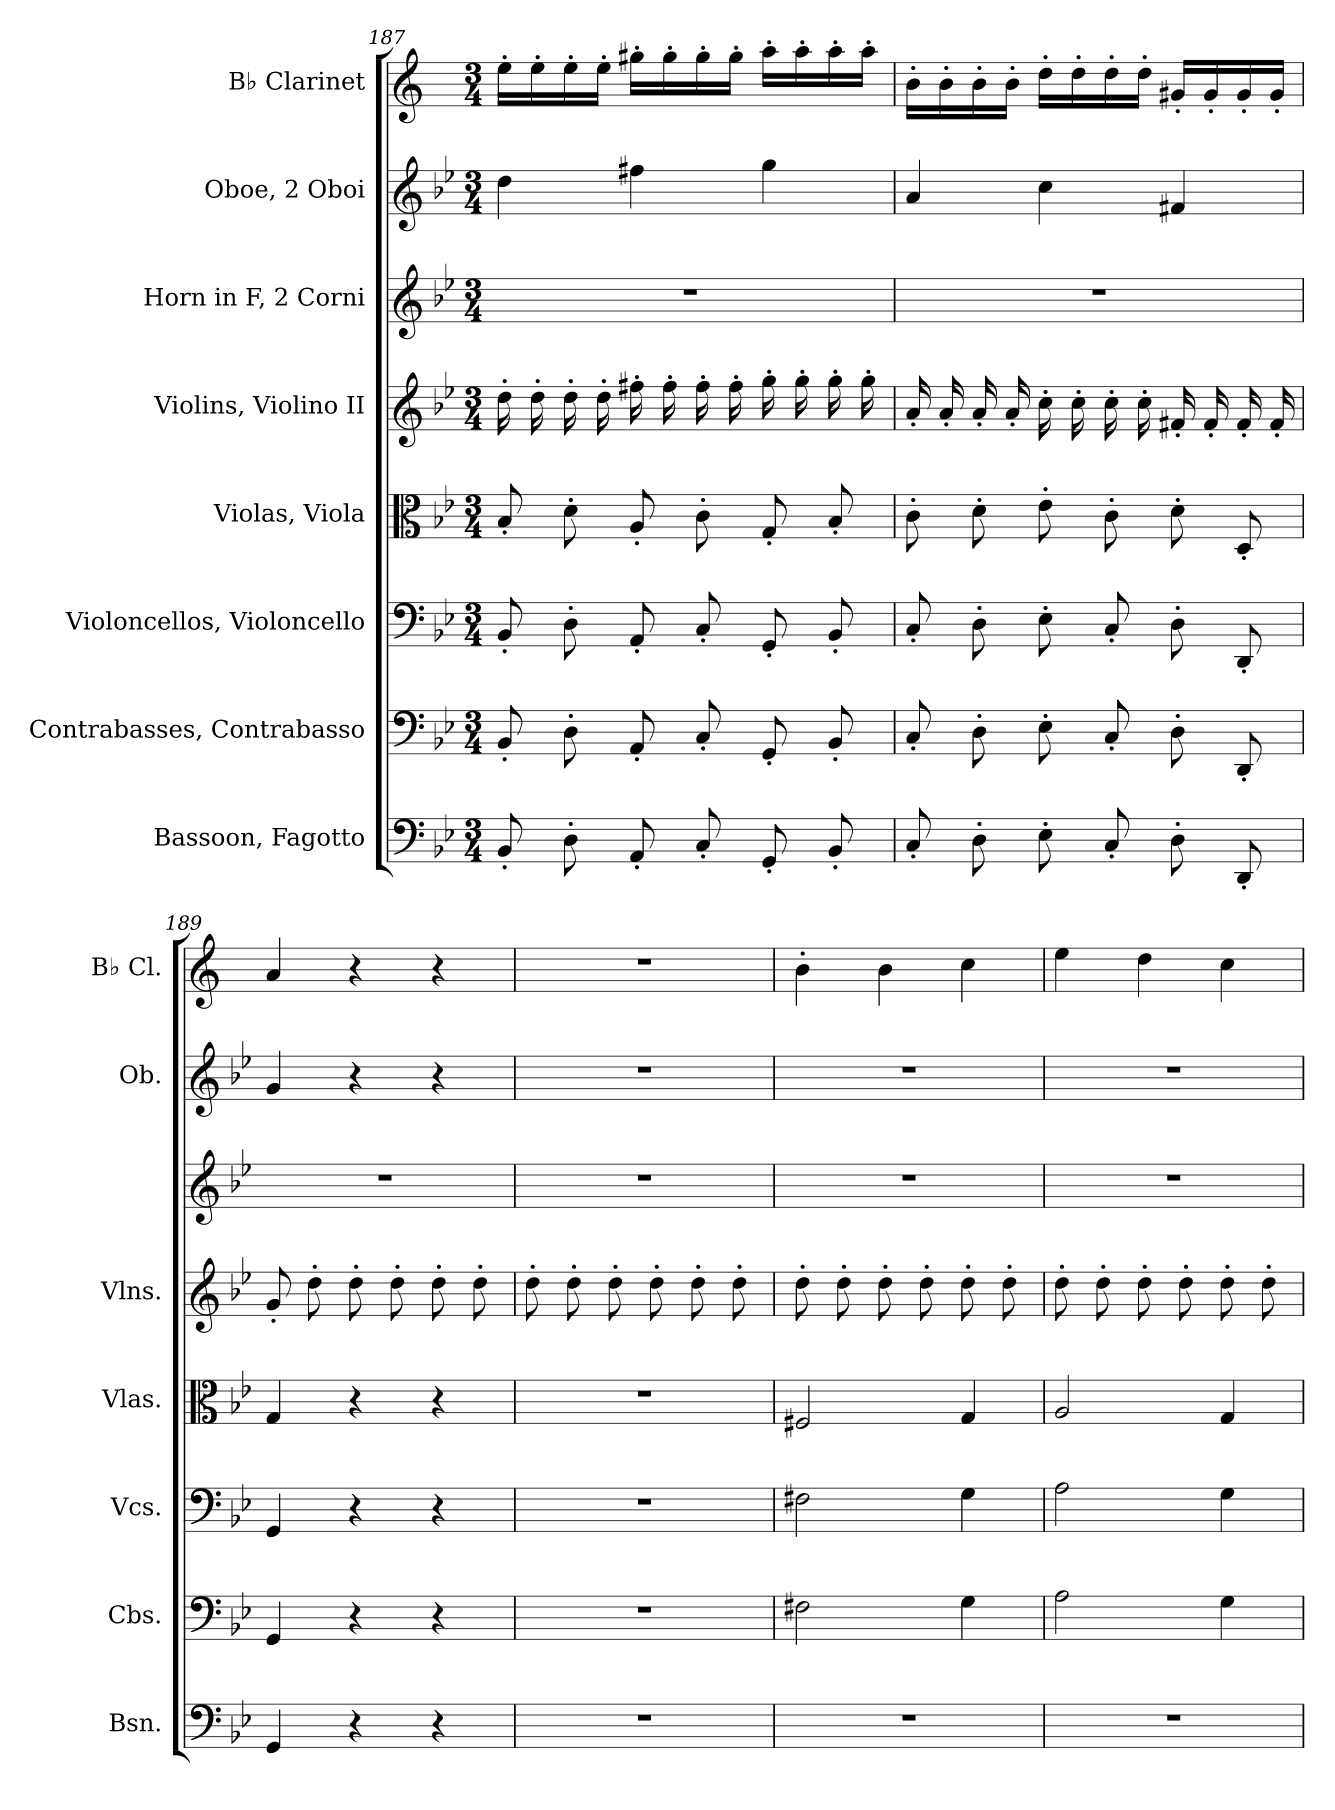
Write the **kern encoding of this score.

**kern	**kern	**kern	**kern	**kern	**kern	**kern	**kern
*part8	*part7	*part6	*part5	*part4	*part3	*part2	*part1
*staff8	*staff7	*staff6	*staff5	*staff4	*staff3	*staff2	*staff1
*I"Bassoon, Fagotto	*I"Contrabasses, Contrabasso	*I"Violoncellos, Violoncello	*I"Violas, Viola	*I"Violins, Violino II	*I"Horn in F, 2 Corni	*I"Oboe, 2 Oboi	*I"B♭ Clarinet
*I'Bsn.	*I'Cbs.	*I'Vcs.	*I'Vlas.	*I'Vlns.	*	*I'Ob.	*I'B♭ Cl.
!!LO:LB:g=z
*clefF4	*clefF4	*clefF4	*clefC3	*clefG2	*clefG2	*clefG2	*clefG2
*	*ITrd7c12	*	*	*	*ITrd4c7	*	*ITrd1c2
*k[b-e-]	*k[b-e-]	*k[b-e-]	*k[b-e-]	*k[b-e-]	*k[b-e-a-]	*k[b-e-]	*k[b-e-]
*M3/4	*M3/4	*M3/4	*M3/4	*M3/4	*M3/4	*M3/4	*M3/4
=187	=187	=187	=187	=187	=187	=187	=187
8BB-'/	8BBB-'/	8BB-'/	8B-'/	16dd'\	2.r	4dd\	16dd'\LL
.	.	.	.	16dd'\	.	.	16dd'\
8D'\	8DD'\	8D'\	8d'\	16dd'\	.	.	16dd'\
.	.	.	.	16dd'\	.	.	16dd'\JJ
8AA'/	8AAA'/	8AA'/	8A'/	16ff#X'\	.	4ff#X\	16ff#X'\LL
.	.	.	.	16ff#'\	.	.	16ff#'\
8C'/	8CC'/	8C'/	8c'\	16ff#'\	.	.	16ff#'\
.	.	.	.	16ff#'\	.	.	16ff#'\JJ
8GG'/	8GGG'/	8GG'/	8G'/	16gg'\	.	4gg\	16gg'\LL
.	.	.	.	16gg'\	.	.	16gg'\
8BB-'/	8BBB-'/	8BB-'/	8B-'/	16gg'\	.	.	16gg'\
.	.	.	.	16gg'\	.	.	16gg'\JJ
=188	=188	=188	=188	=188	=188	=188	=188
8C'/	8CC'/	8C'/	8c'\	16a'/	2.r	4a/	16a'\LL
.	.	.	.	16a'/	.	.	16a'\
8D'\	8DD'\	8D'\	8d'\	16a'/	.	.	16a'\
.	.	.	.	16a'/	.	.	16a'\JJ
8E-'\	8EE-'\	8E-'\	8e-'\	16cc'\	.	4cc\	16cc'\LL
.	.	.	.	16cc'\	.	.	16cc'\
8C'/	8CC'/	8C'/	8c'\	16cc'\	.	.	16cc'\
.	.	.	.	16cc'\	.	.	16cc'\JJ
8D'\	8DD'\	8D'\	8d'\	16f#X'/	.	4f#X/	16f#X'/LL
.	.	.	.	16f#'/	.	.	16f#'/
8DD'/	8DDD'/	8DD'/	8D'/	16f#'/	.	.	16f#'/
.	.	.	.	16f#'/	.	.	16f#'/JJ
=189	=189	=189	=189	=189	=189	=189	=189
4GG/	4GGG/	4GG/	4G/	8g'/	2.r	4g/	4g/
.	.	.	.	8dd'\	.	.	.
4r	4r	4r	4r	8dd'\	.	4r	4r
.	.	.	.	8dd'\	.	.	.
4r	4r	4r	4r	8dd'\	.	4r	4r
.	.	.	.	8dd'\	.	.	.
=190	=190	=190	=190	=190	=190	=190	=190
2.r	2.r	2.r	2.r	8dd'\	2.r	2.r	2.r
.	.	.	.	8dd'\	.	.	.
.	.	.	.	8dd'\	.	.	.
.	.	.	.	8dd'\	.	.	.
.	.	.	.	8dd'\	.	.	.
.	.	.	.	8dd'\	.	.	.
=191	=191	=191	=191	=191	=191	=191	=191
2.r	2FF#X\	2F#X\	2F#X/	8dd'\	2.r	2.r	4a'\
.	.	.	.	8dd'\	.	.	.
.	.	.	.	8dd'\	.	.	4a\
.	.	.	.	8dd'\	.	.	.
.	4GG\	4G\	4G/	8dd'\	.	.	4b-\
.	.	.	.	8dd'\	.	.	.
=192	=192	=192	=192	=192	=192	=192	=192
2.r	2AA\	2A\	2A/	8dd'\	2.r	2.r	4dd\
.	.	.	.	8dd'\	.	.	.
.	.	.	.	8dd'\	.	.	4cc\
.	.	.	.	8dd'\	.	.	.
.	4GG\	4G\	4G/	8dd'\	.	.	4b-\
.	.	.	.	8dd'\	.	.	.
=	=	=	=	=	=	=	=
*-	*-	*-	*-	*-	*-	*-	*-
